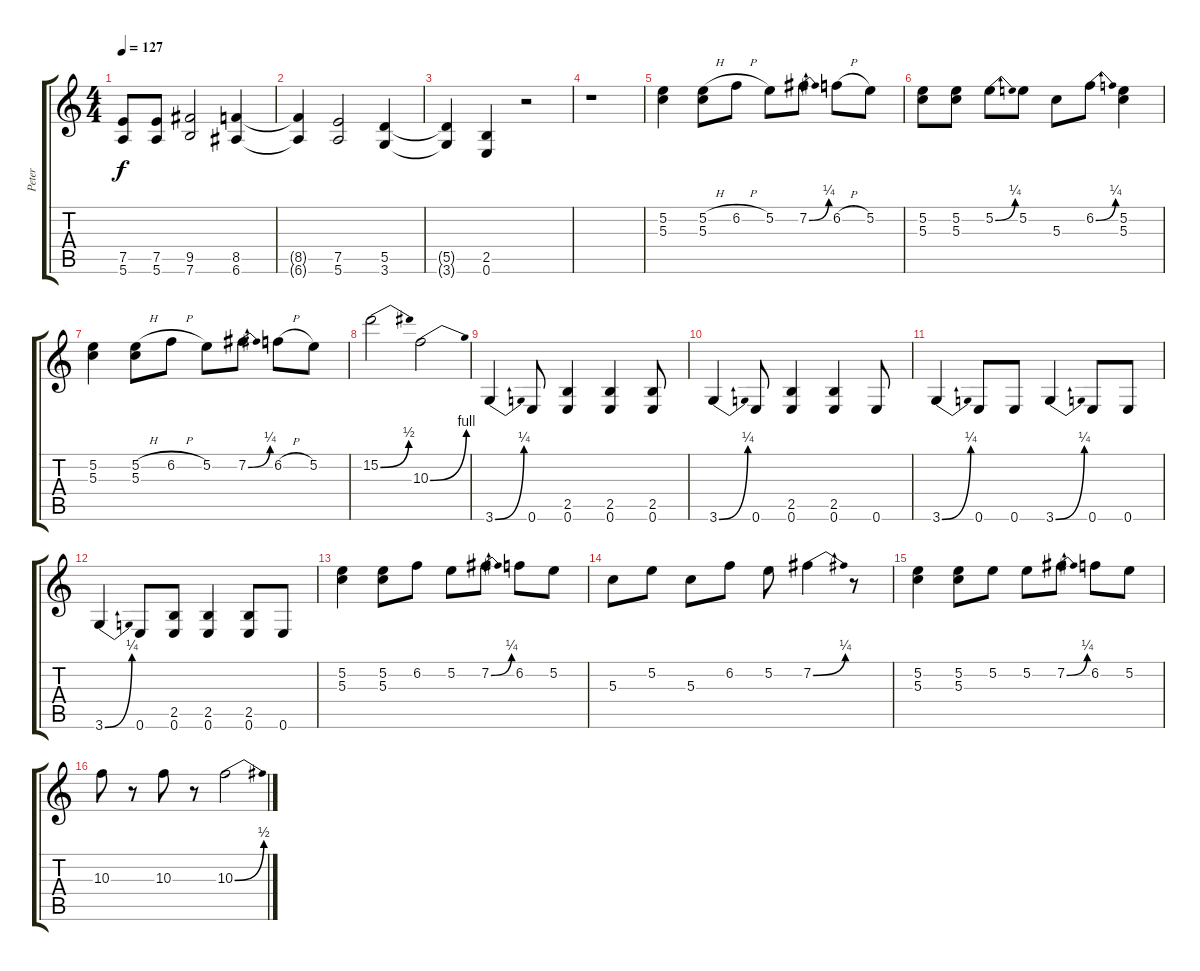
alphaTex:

\track ("Peter" "Peter") {instrument overdrivenguitar}
\staff {score tabs}
\tuning (E4 B3 G3 D3 A2 E2) {hide}
\ts (4 4)
\tempo 127
\clef g2
\ks c
(7.5 5.6).8{dy f} (7.5 5.6).8 (9.5 7.6).2 (8.5 6.6).4 |
(8.5{t} 6.6{t}).4 (7.5 5.6).2 (5.5 3.6).4 |
(5.5{t} 3.6{t}).4 (2.5 0.6).4 r.2 |
r.1 |
(5.2 5.3).4 (5.2{h} 5.3).8 6.2{h}.8 5.2.8 7.2{be (bend 0 0 60 1)}.8 6.2{h}.8 5.2.8 |
(5.2 5.3).8 (5.2 5.3).8 5.2{be (bend 0 0 60 1)}.8 5.2.8 5.3.8 6.2{be (bend 0 0 60 1)}.8 (5.2 5.3).4 |
(5.2 5.3).4 (5.2{h} 5.3).8 6.2{h}.8 5.2.8 7.2{be (bend 0 0 60 1)}.8 6.2{h}.8 5.2.8 |
15.2{be (bend 0 0 60 2)}.2 10.3{be (bend 0 0 60 4)}.2 |
3.6{be (bend 0 0 60 1)}.4 0.6.8 (2.5 0.6).4 (2.5 0.6).4 (2.5 0.6).8 |
3.6{be (bend 0 0 60 1)}.4 0.6.8 (2.5 0.6).4 (2.5 0.6).4 0.6.8 |
3.6{be (bend 0 0 60 1)}.4 0.6.8 0.6.8 3.6{be (bend 0 0 60 1)}.4 0.6.8 0.6.8 |
3.6{be (bend 0 0 60 1)}.4 0.6.8 (2.5 0.6).8 (2.5 0.6).4 (2.5 0.6).8 0.6.8 |
(5.2 5.3).4 (5.2 5.3).8 6.2.8 5.2.8 7.2{be (bend 0 0 60 1)}.8 6.2.8 5.2.8 |
5.3.8 5.2.8 5.3.8 6.2.8 5.2.8 7.2{be (bend 0 0 60 1)}.4 r.8 |
(5.2 5.3).4 (5.2 5.3).8 5.2.8 5.2.8 7.2{be (bend 0 0 60 1)}.8 6.2.8 5.2.8 |
10.3.8 r.8 10.3.8 r.8 10.3{be (bend 0 0 60 2)}.2
